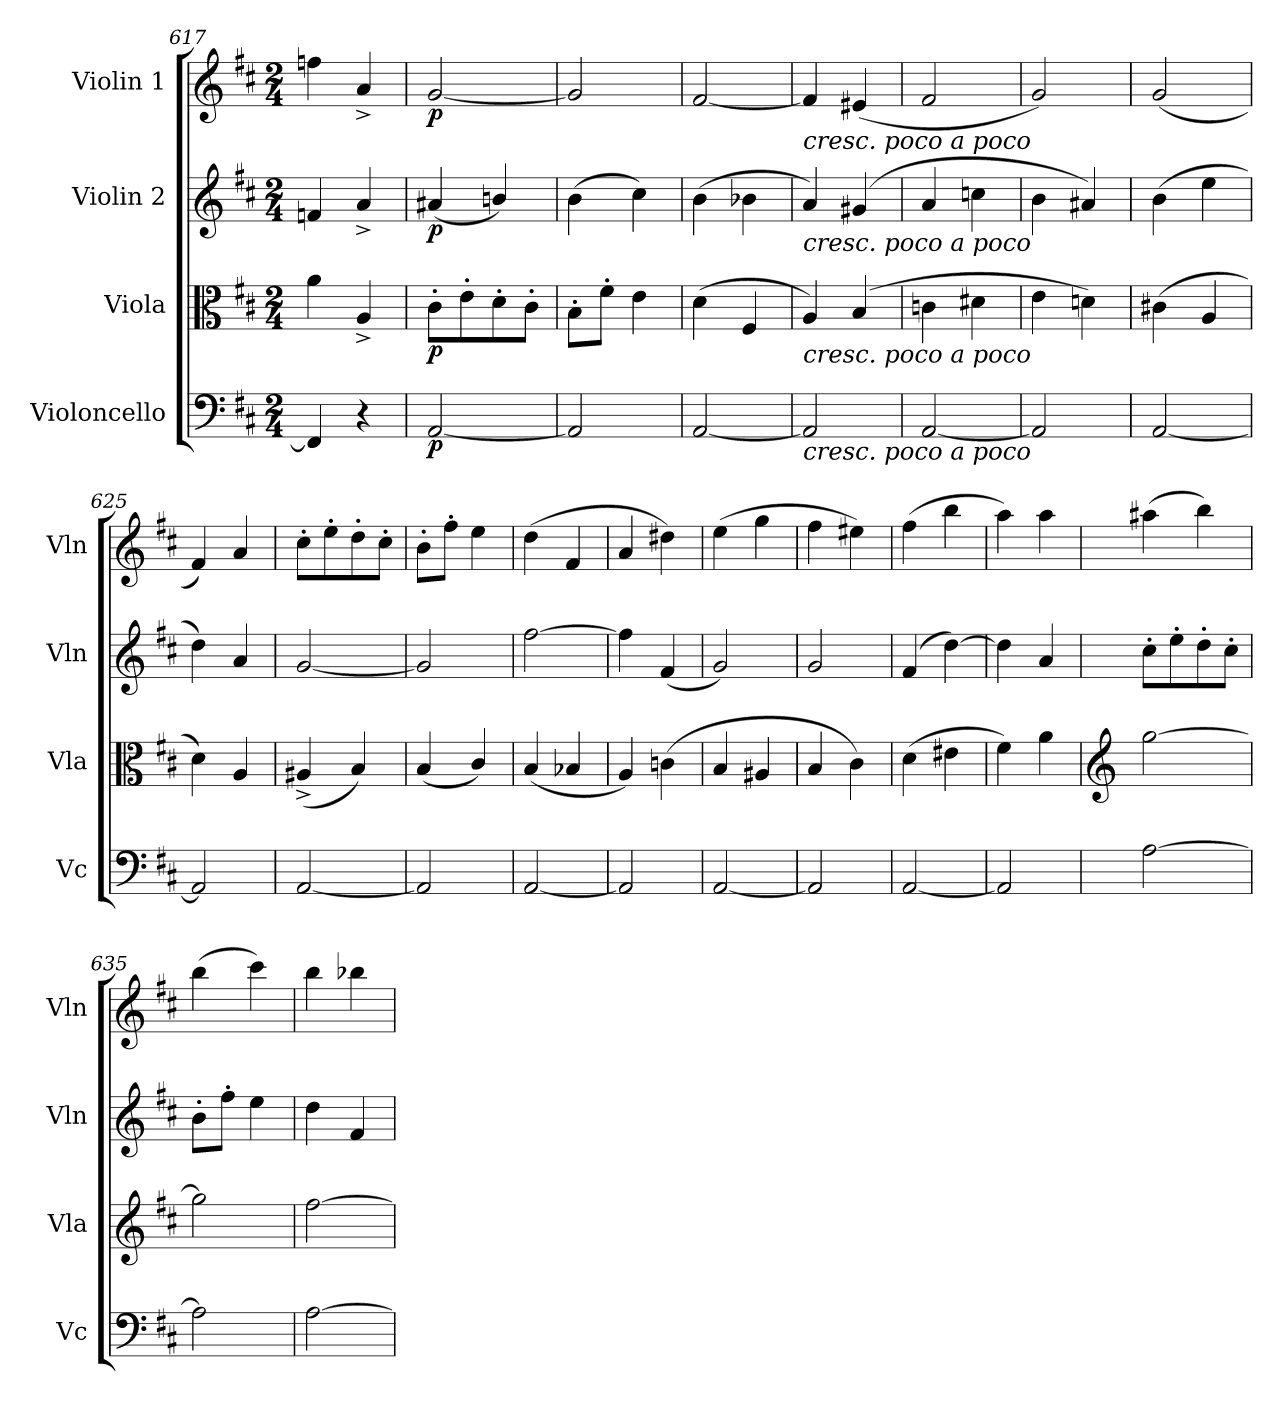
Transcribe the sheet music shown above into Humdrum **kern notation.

**kern	**dynam	**kern	**dynam	**kern	**dynam	**kern	**dynam
*part4	*part4	*part3	*part3	*part2	*part2	*part1	*part1
*staff4	*staff4	*staff3	*staff3	*staff2	*staff2	*staff1	*staff1
*I"Violoncello	*	*I"Viola	*	*I"Violin 2	*	*I"Violin 1	*
*I'Vc	*	*I'Vla	*	*I'Vln	*	*I'Vln	*
*clefF4	*	*clefC3	*	*clefG2	*	*clefG2	*
*k[f#c#]	*	*k[f#c#]	*	*k[f#c#]	*	*k[f#c#]	*
*M2/4	*	*M2/4	*	*M2/4	*	*M2/4	*
=617	=617	=617	=617	=617	=617	=617	=617
4FF/]	.	4a\	.	4fn/	.	4ffn\	.
4r	.	4A^>/	.	4a^>/	.	4a^>/	.
=618	=618	=618	=618	=618	=618	=618	=618
!	!LO:DY:b	!	!LO:DY:b	!	!LO:DY:b	!	!LO:DY:b
[2AA/	p	8c#'\L	p	(4a#X/	p	[2g/	p
.	.	8e'\	.	.	.	.	.
.	.	8d'\	.	4bn/)	.	.	.
.	.	8c#'\J	.	.	.	.	.
=619	=619	=619	=619	=619	=619	=619	=619
2AA/]	.	8B'\L	.	(4b\	.	2g/]	.
.	.	8f#'\J	.	.	.	.	.
.	.	4e\	.	4cc#\)	.	.	.
=620	=620	=620	=620	=620	=620	=620	=620
[2AA/	.	(4d\	.	(4b\	.	[2f#/	.
.	.	4F#/	.	4b-X\	.	.	.
=621	=621	=621	=621	=621	=621	=621	=621
!	!	!	!	!	!	!LO:TX:b:i:t=cresc. poco a poco	!
!	!	!	!	!LO:TX:b:i:t=cresc. poco a poco	!	!	!
!	!	!LO:TX:b:i:t=cresc. poco a poco	!	!	!	!	!
!LO:TX:b:i:t=cresc. poco a poco	!	!	!	!	!	!	!
2AA/]	.	4A/)	.	4a/)	.	4f#/]	.
.	.	(4B/	.	(4g#X/	.	(4e#X/	.
=622	=622	=622	=622	=622	=622	=622	=622
[2AA/	.	4cn\	.	4a/	.	2f#/	.
.	.	4d#X\	.	4ccn\	.	.	.
=623	=623	=623	=623	=623	=623	=623	=623
2AA/]	.	4e\	.	4b\	.	2g/)	.
.	.	4dn\)	.	4a#X/)	.	.	.
!!LO:PB:g=z
=624	=624	=624	=624	=624	=624	=624	=624
[2AA/	.	(4c#X\	.	(4b\	.	(2g/	.
.	.	4A/	.	4ee\	.	.	.
=625	=625	=625	=625	=625	=625	=625	=625
2AA/]	.	4d\)	.	4dd\)	.	4f#/)	.
.	.	4A/	.	4a/	.	4a/	.
=626	=626	=626	=626	=626	=626	=626	=626
[2AA/	.	(4A#X^>/	.	[2g/	.	8cc#'\L	.
.	.	.	.	.	.	8ee'\	.
.	.	4B/)	.	.	.	8dd'\	.
.	.	.	.	.	.	8cc#'\J	.
=627	=627	=627	=627	=627	=627	=627	=627
2AA/]	.	(4B/	.	2g/]	.	8b'\L	.
.	.	.	.	.	.	8ff#'\J	.
.	.	4c#/)	.	.	.	4ee\	.
=628	=628	=628	=628	=628	=628	=628	=628
[2AA/	.	(4B/	.	[2ff#\	.	(4dd\	.
.	.	4B-X/	.	.	.	4f#/	.
=629	=629	=629	=629	=629	=629	=629	=629
2AA/]	.	4A/)	.	4ff#\]	.	4a/	.
.	.	(4cn\	.	(4f#/	.	4dd#X\)	.
=630	=630	=630	=630	=630	=630	=630	=630
[2AA/	.	4B/	.	2g/)	.	(4ee\	.
.	.	4A#X/	.	.	.	4gg\	.
=631	=631	=631	=631	=631	=631	=631	=631
2AA/]	.	4B/	.	2g/	.	4ff#\	.
.	.	4c#\)	.	.	.	4ee#X\)	.
=632	=632	=632	=632	=632	=632	=632	=632
[2AA/	.	(4d\	.	(4f#/	.	(4ff#\	.
.	.	4e#X\	.	[4dd\)	.	4bb\	.
=633	=633	=633	=633	=633	=633	=633	=633
2AA/]	.	4f#\)	.	4dd\]	.	4aa\)	.
.	.	4a\	.	4a/	.	4aa\	.
!!LO:LB:g=z
=634	=634	=634	=634	=634	=634	=634	=634
*	*	*clefG2	*	*	*	*	*
[2A\	.	[2gg\	.	8cc#'\L	.	(4aa#X\	.
.	.	.	.	8ee'\	.	.	.
.	.	.	.	8dd'\	.	4bb\)	.
.	.	.	.	8cc#'\J	.	.	.
=635	=635	=635	=635	=635	=635	=635	=635
2A\]	.	2gg\]	.	8b'\L	.	(4bb\	.
.	.	.	.	8ff#'\J	.	.	.
.	.	.	.	4ee\	.	4ccc#\)	.
=636	=636	=636	=636	=636	=636	=636	=636
[2A\	.	[2ff#\	.	4dd\	.	4bb\	.
.	.	.	.	4f#/	.	4bb-X\	.
=	=	=	=	=	=	=	=
*-	*-	*-	*-	*-	*-	*-	*-
